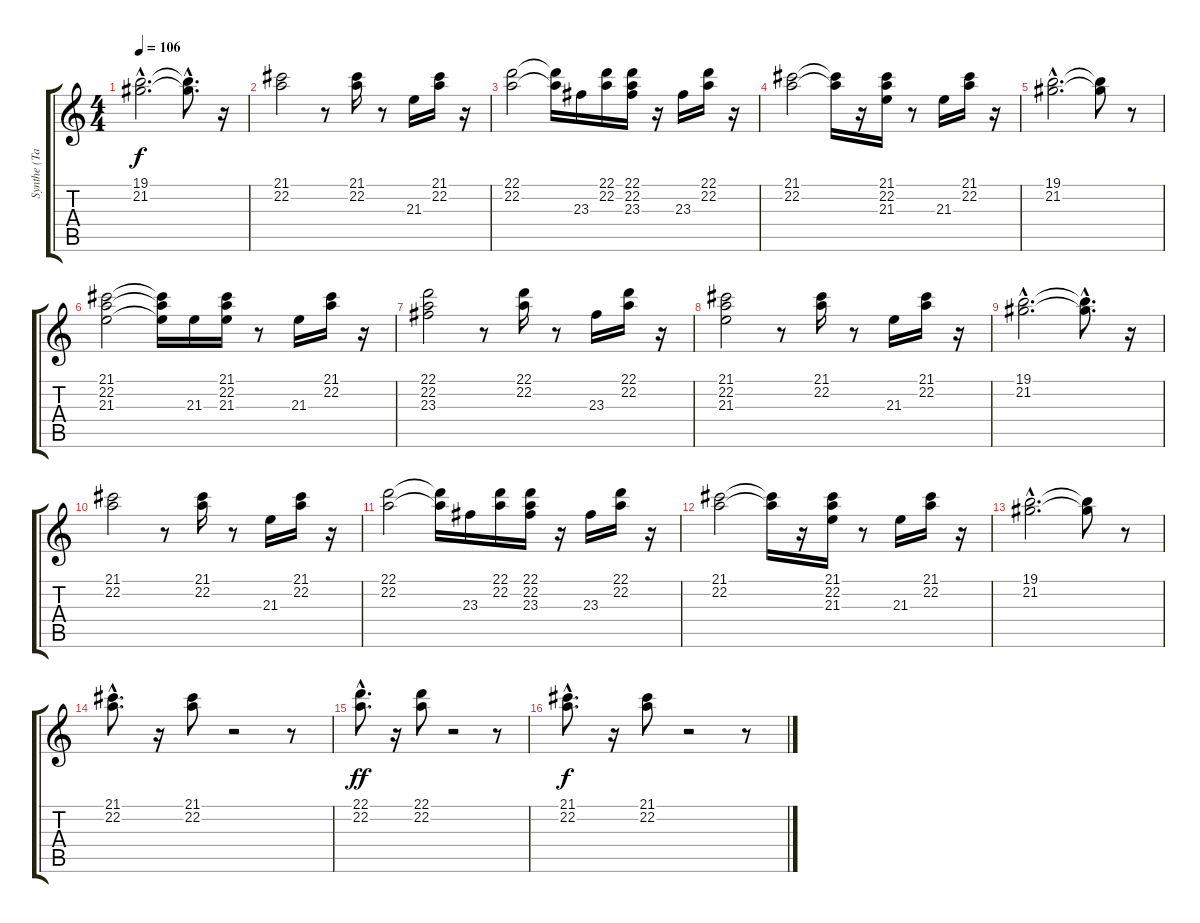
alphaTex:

\track ("Synthe (Taylor)" "Synthe (Ta") {instrument rockorgan}
\staff {score tabs}
\tuning (E4 B3 G3 D3 A2 E2) {hide}
\ts (4 4)
\tempo 106
\clef g2
\ks c
(19.1{hac} 21.2{hac}).2{d dy f} (19.1{hac t} 21.2{hac t}).8{d} r.16 |
(21.1 22.2).2 r.8 (21.1 22.2).16 r.8 21.3.16 (21.1 22.2).16 r.16 |
(22.1 22.2).2 (22.1{t} 22.2{t}).16 23.3.16 (22.1 22.2).16 (22.1 22.2 23.3).16 r.16 23.3.16 (22.1 22.2).16 r.16 |
(21.1 22.2).2 (21.1{t} 22.2{t}).16 r.16 (21.1 22.2 21.3).16 r.8 21.3.16 (21.1 22.2).16 r.16 |
(19.1{hac} 21.2{hac}).2{d} (19.1{t} 21.2{t}).8 r.8 |
(21.1 22.2 21.3).2 (21.1{t} 22.2{t} 21.3{t}).16 21.3.16 (21.1 22.2 21.3).16 r.8 21.3.16 (21.1 22.2).16 r.16 |
(22.1 22.2 23.3).2 r.8 (22.1 22.2).16 r.8 23.3.16 (22.1 22.2).16 r.16 |
(21.1 22.2 21.3).2 r.8 (21.1 22.2).16 r.8 21.3.16 (21.1 22.2).16 r.16 |
(19.1{hac} 21.2{hac}).2{d} (19.1{hac t} 21.2{hac t}).8{d} r.16 |
(21.1 22.2).2 r.8 (21.1 22.2).16 r.8 21.3.16 (21.1 22.2).16 r.16 |
(22.1 22.2).2 (22.1{t} 22.2{t}).16 23.3.16 (22.1 22.2).16 (22.1 22.2 23.3).16 r.16 23.3.16 (22.1 22.2).16 r.16 |
(21.1 22.2).2 (21.1{t} 22.2{t}).16 r.16 (21.1 22.2 21.3).16 r.8 21.3.16 (21.1 22.2).16 r.16 |
(19.1{hac} 21.2{hac}).2{d} (19.1{t} 21.2{t}).8 r.8 |
(21.1{hac} 22.2{hac}).8{d} r.16 (21.1 22.2).8 r.2 r.8 |
(22.1{hac} 22.2{hac}).8{d dy ff} r.16 (22.1 22.2).8 r.2 r.8 |
(21.1{hac} 22.2{hac}).8{d dy f} r.16 (21.1 22.2).8 r.2 r.8
